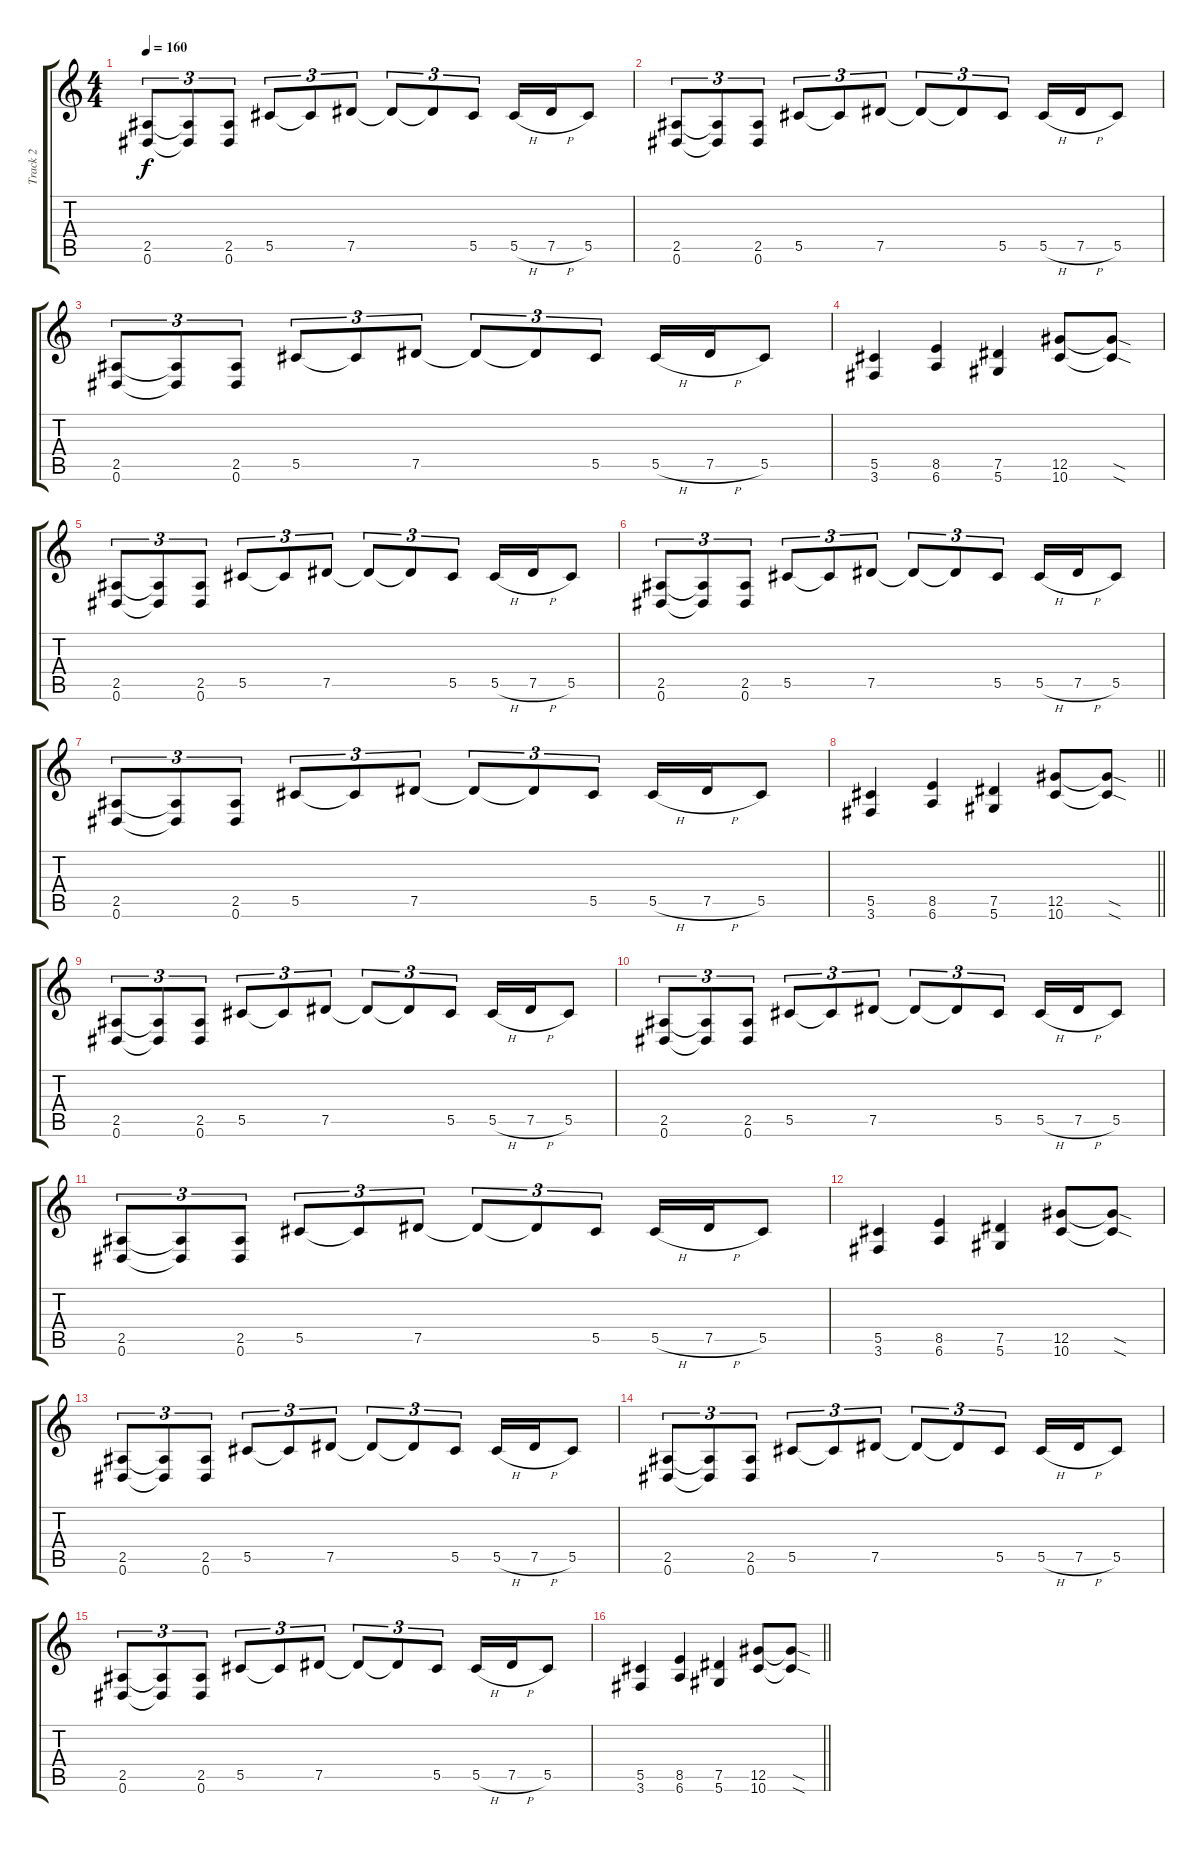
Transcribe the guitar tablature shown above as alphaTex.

\track ("Track 2" "Track 2") {instrument distortionguitar}
\staff {score tabs}
\tuning (Eb4 Bb3 Gb3 Db3 Ab2 Eb2) {hide}
\ts (4 4)
\tempo 160
\clef g2
\ks c
(2.5 0.6).8{tu (3 2) dy f} (2.5{t} 0.6{t}).8{tu (3 2)} (2.5 0.6).8{tu (3 2)} 5.5.8{tu (3 2)} 5.5{t}.8{tu (3 2)} 7.5.8{tu (3 2)} 7.5{t}.8{tu (3 2)} 7.5{t}.8{tu (3 2)} 5.5.8{tu (3 2)} 5.5{h}.16 7.5{h}.16 5.5.8 |
(2.5 0.6).8{tu (3 2)} (2.5{t} 0.6{t}).8{tu (3 2)} (2.5 0.6).8{tu (3 2)} 5.5.8{tu (3 2)} 5.5{t}.8{tu (3 2)} 7.5.8{tu (3 2)} 7.5{t}.8{tu (3 2)} 7.5{t}.8{tu (3 2)} 5.5.8{tu (3 2)} 5.5{h}.16 7.5{h}.16 5.5.8 |
(2.5 0.6).8{tu (3 2)} (2.5{t} 0.6{t}).8{tu (3 2)} (2.5 0.6).8{tu (3 2)} 5.5.8{tu (3 2)} 5.5{t}.8{tu (3 2)} 7.5.8{tu (3 2)} 7.5{t}.8{tu (3 2)} 7.5{t}.8{tu (3 2)} 5.5.8{tu (3 2)} 5.5{h}.16 7.5{h}.16 5.5.8 |
(5.5 3.6).4 (8.5 6.6).4 (7.5 5.6).4 (12.5 10.6).8 (12.5{sod t} 10.6{sod t}).8 |
(2.5 0.6).8{tu (3 2)} (2.5{t} 0.6{t}).8{tu (3 2)} (2.5 0.6).8{tu (3 2)} 5.5.8{tu (3 2)} 5.5{t}.8{tu (3 2)} 7.5.8{tu (3 2)} 7.5{t}.8{tu (3 2)} 7.5{t}.8{tu (3 2)} 5.5.8{tu (3 2)} 5.5{h}.16 7.5{h}.16 5.5.8 |
(2.5 0.6).8{tu (3 2)} (2.5{t} 0.6{t}).8{tu (3 2)} (2.5 0.6).8{tu (3 2)} 5.5.8{tu (3 2)} 5.5{t}.8{tu (3 2)} 7.5.8{tu (3 2)} 7.5{t}.8{tu (3 2)} 7.5{t}.8{tu (3 2)} 5.5.8{tu (3 2)} 5.5{h}.16 7.5{h}.16 5.5.8 |
(2.5 0.6).8{tu (3 2)} (2.5{t} 0.6{t}).8{tu (3 2)} (2.5 0.6).8{tu (3 2)} 5.5.8{tu (3 2)} 5.5{t}.8{tu (3 2)} 7.5.8{tu (3 2)} 7.5{t}.8{tu (3 2)} 7.5{t}.8{tu (3 2)} 5.5.8{tu (3 2)} 5.5{h}.16 7.5{h}.16 5.5.8 |
\barLineRight lightlight
(5.5 3.6).4 (8.5 6.6).4 (7.5 5.6).4 (12.5 10.6).8 (12.5{sod t} 10.6{sod t}).8 |
(2.5 0.6).8{tu (3 2)} (2.5{t} 0.6{t}).8{tu (3 2)} (2.5 0.6).8{tu (3 2)} 5.5.8{tu (3 2)} 5.5{t}.8{tu (3 2)} 7.5.8{tu (3 2)} 7.5{t}.8{tu (3 2)} 7.5{t}.8{tu (3 2)} 5.5.8{tu (3 2)} 5.5{h}.16 7.5{h}.16 5.5.8 |
(2.5 0.6).8{tu (3 2)} (2.5{t} 0.6{t}).8{tu (3 2)} (2.5 0.6).8{tu (3 2)} 5.5.8{tu (3 2)} 5.5{t}.8{tu (3 2)} 7.5.8{tu (3 2)} 7.5{t}.8{tu (3 2)} 7.5{t}.8{tu (3 2)} 5.5.8{tu (3 2)} 5.5{h}.16 7.5{h}.16 5.5.8 |
(2.5 0.6).8{tu (3 2)} (2.5{t} 0.6{t}).8{tu (3 2)} (2.5 0.6).8{tu (3 2)} 5.5.8{tu (3 2)} 5.5{t}.8{tu (3 2)} 7.5.8{tu (3 2)} 7.5{t}.8{tu (3 2)} 7.5{t}.8{tu (3 2)} 5.5.8{tu (3 2)} 5.5{h}.16 7.5{h}.16 5.5.8 |
(5.5 3.6).4 (8.5 6.6).4 (7.5 5.6).4 (12.5 10.6).8 (12.5{sod t} 10.6{sod t}).8 |
(2.5 0.6).8{tu (3 2)} (2.5{t} 0.6{t}).8{tu (3 2)} (2.5 0.6).8{tu (3 2)} 5.5.8{tu (3 2)} 5.5{t}.8{tu (3 2)} 7.5.8{tu (3 2)} 7.5{t}.8{tu (3 2)} 7.5{t}.8{tu (3 2)} 5.5.8{tu (3 2)} 5.5{h}.16 7.5{h}.16 5.5.8 |
(2.5 0.6).8{tu (3 2)} (2.5{t} 0.6{t}).8{tu (3 2)} (2.5 0.6).8{tu (3 2)} 5.5.8{tu (3 2)} 5.5{t}.8{tu (3 2)} 7.5.8{tu (3 2)} 7.5{t}.8{tu (3 2)} 7.5{t}.8{tu (3 2)} 5.5.8{tu (3 2)} 5.5{h}.16 7.5{h}.16 5.5.8 |
(2.5 0.6).8{tu (3 2)} (2.5{t} 0.6{t}).8{tu (3 2)} (2.5 0.6).8{tu (3 2)} 5.5.8{tu (3 2)} 5.5{t}.8{tu (3 2)} 7.5.8{tu (3 2)} 7.5{t}.8{tu (3 2)} 7.5{t}.8{tu (3 2)} 5.5.8{tu (3 2)} 5.5{h}.16 7.5{h}.16 5.5.8 |
\barLineRight lightlight
(5.5 3.6).4 (8.5 6.6).4 (7.5 5.6).4 (12.5 10.6).8 (12.5{sod t} 10.6{sod t}).8
